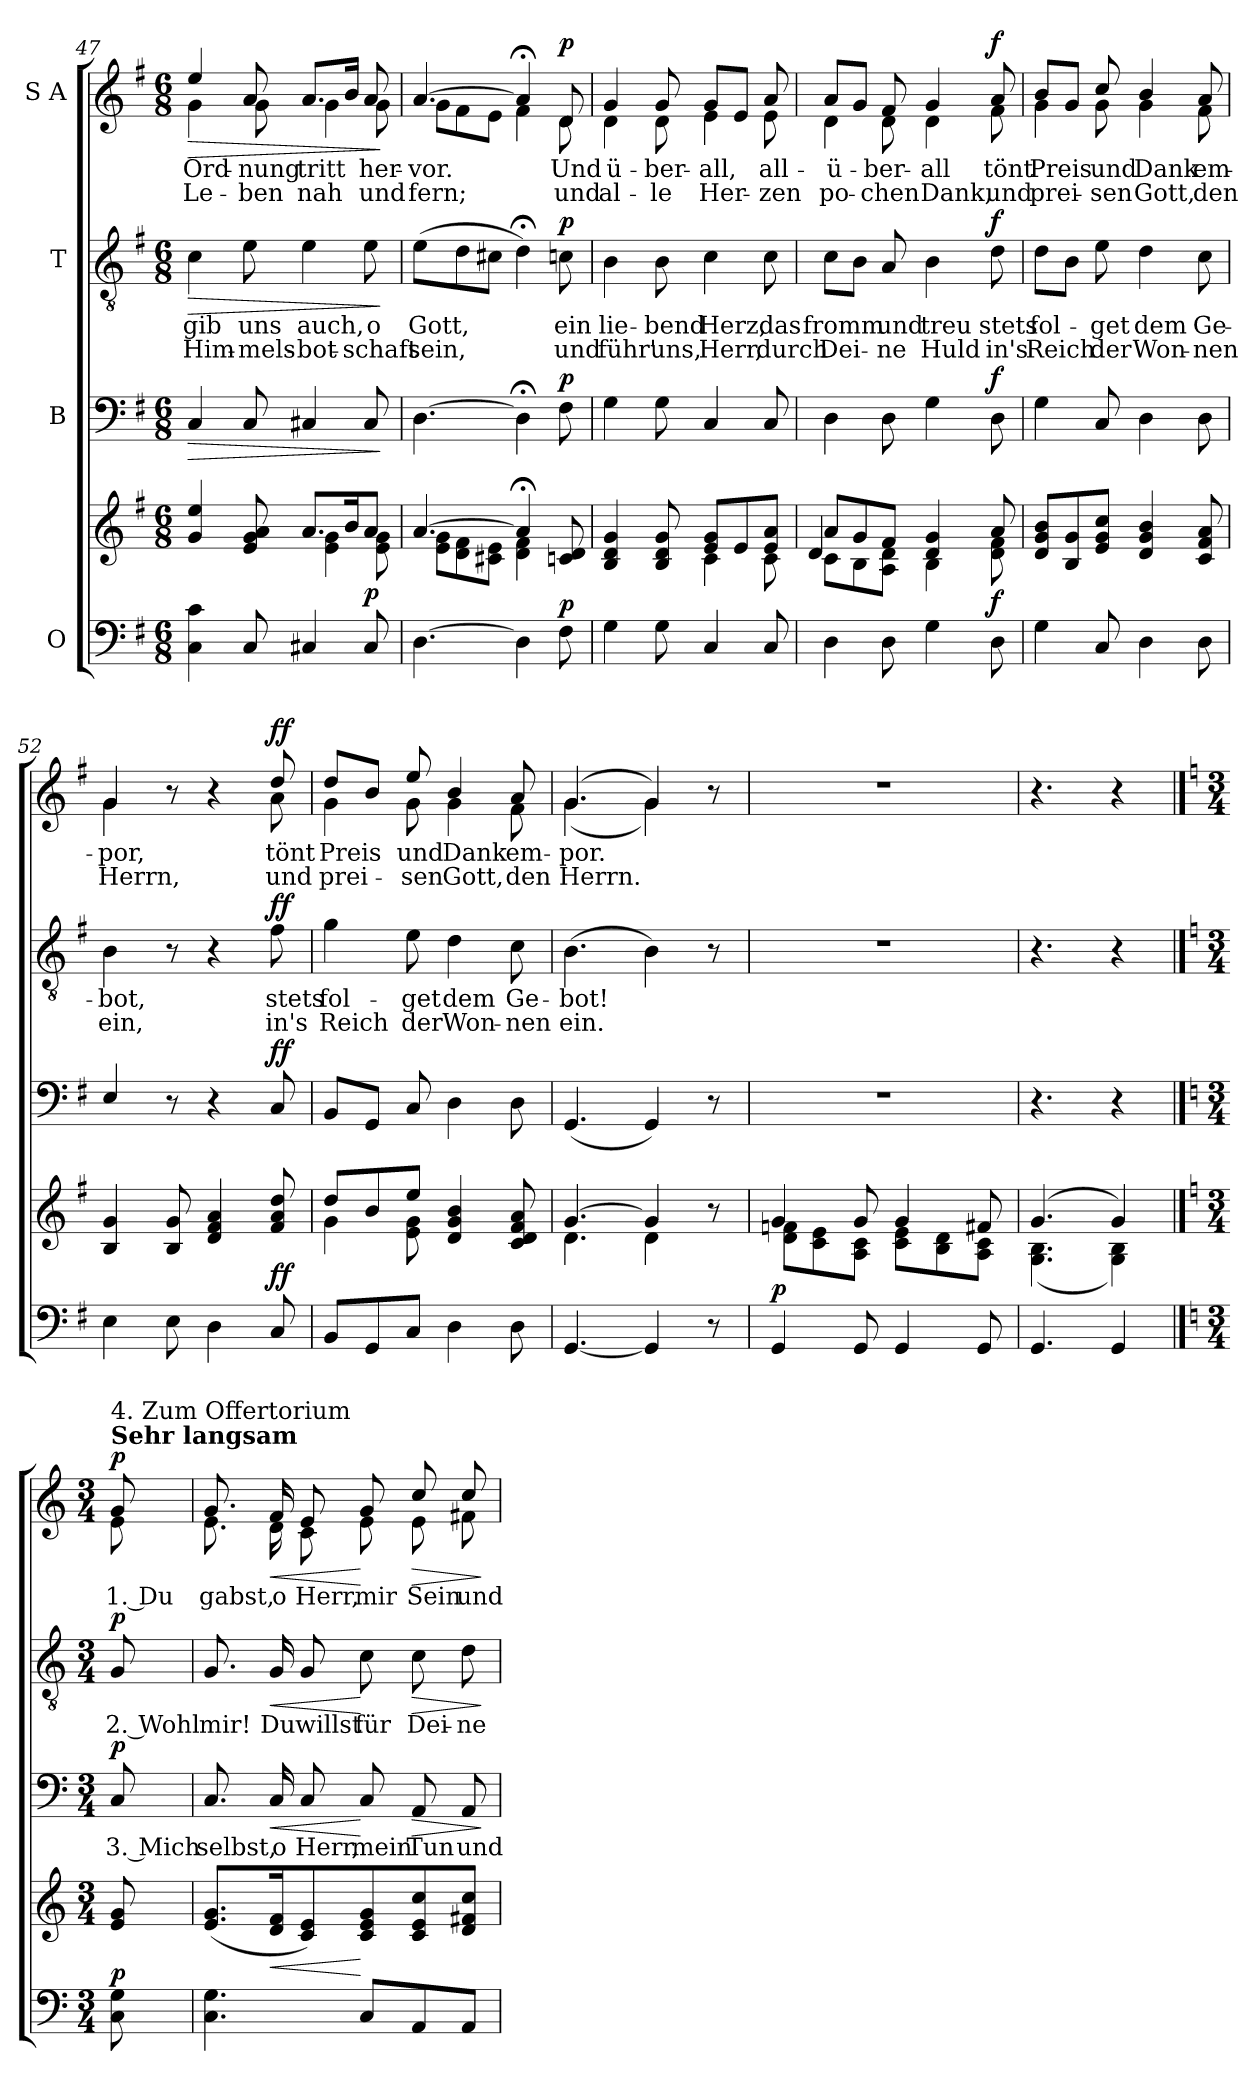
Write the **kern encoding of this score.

**kern	**kern	**dynam	**kern	**text	**dynam	**kern	**text	**text	**dynam	**kern	**text	**text	**dynam
*part4	*part4	*part4	*part3	*part3	*part3	*part2	*part2	*part2	*part2	*part1	*part1	*part1	*part1
*staff5	*staff4	*staff4/5	*staff3	*staff3	*staff3	*staff2	*staff2	*staff2	*staff2	*staff1	*staff1	*staff1	*staff1
*I"O	*	*	*I"B	*	*	*I"T	*	*	*	*I"S A	*	*	*
*clefF4	*clefG2	*	*clefF4	*	*	*clefGv2	*	*	*	*clefG2	*	*	*
*k[f#]	*k[f#]	*	*k[f#]	*	*	*k[f#]	*	*	*	*k[f#]	*	*	*
*M6/8	*M6/8	*	*M6/8	*	*	*M6/8	*	*	*	*M6/8	*	*	*
=47	=47	=47	=47	=47	=47	=47	=47	=47	=47	=47	=47	=47	=47
*	*^	*	*	*	*	*	*	*	*	*	*	*	*
!	!	!	!	!	!	!LO:HP:b	!	!	!	!LO:HP:b	!	!	!	!LO:HP:b
*	*	*	*	*	*	*	*	*	*	*	*^	*	*	*
4C\ 4c\	4g/ 4ee/	4.rgyy	.	4C/	.	>	4c\	gib	Him-	>	4ee/	4g\	Ord-	Le-	>
8C/	8e/ 8g/ 8a/	.	.	8C/	.	.	8e\	uns	-mels-	.	8a/	8g\	-nung	-ben	.
4C#X/	8.a/L	4e\ 4g\	.	4C#X/	.	.	4e\	auch,	-bot-	.	8.a/L	4g\	tritt	nah	.
.	16b/K	.	.	.	.	.	.	.	.	.	16b/Jk	.	.	.	.
!	!	!	!LO:DY:a=2	!	!	!	!	!	!	!	!	!	!	!	!
8C#/	8a/J	8e\ 8g\	p	8C#/	.	.	8e\	o	-schaft	.	8a/	8g\	her-	und	.
*	*v	*v	*	*	*	*	*	*	*	*	*v	*v	*	*	*
.	.	.	.	.	]	.	.	.	]	.	.	.	]
!!LO:LB:g=z
=48	=48	=48	=48	=48	=48	=48	=48	=48	=48	=48	=48	=48	=48
*	*^	*	*	*	*	*	*	*	*	*^	*	*	*
[4.D\	[4.a/	8e\ 8g\L	.	[4.D\	.	.	(8e\L	Gott,	sein,	.	[4.a/	8g\L	-vor.	fern;	.
.	.	8d\ 8f#\	.	.	.	.	8d\	.	.	.	.	8f#\	.	.	.
.	.	8c#X\ 8e\J	.	.	.	.	8c#X\J	.	.	.	.	8e\J	.	.	.
4D\]	4a;</]	4d\ 4f#\	.	4D;<\]	.	.	4d;<\)	.	.	.	4a;</]	4f#\	.	.	.
!	!	!	!LO:DY:a=2	!	!	!LO:DY:a	!	!	!	!LO:DY:a	!	!	!	!	!LO:DY:a
8F#\	8cn/ 8d/	8ryy	p	8F#\	.	p	8cn\	ein	und	p	8d/	8d\	Und	und	p
=49	=49	=49	=49	=49	=49	=49	=49	=49	=49	=49	=49	=49	=49	=49	=49
4G\	4B/ 4d/ 4g/	4.ryy	.	4G\	.	.	4B\	lie-	führ'	.	4g/	4d\	ü-	al-	.
8G\	8B/ 8d/ 8g/	.	.	8G\	.	.	8B\	-bend	uns,	.	8g/	8d\	-ber-	-le	.
4C/	8e/ 8g/L	4c\	.	4C/	.	.	4c\	Herz,	Herr,	.	8g/L	4e\	-all,	Her-	.
.	8e/	.	.	.	.	.	.	.	.	.	8e/J	.	.	.	.
8C/	8e/ 8a/J	8c\	.	8C/	.	.	8c\	das	durch	.	8a/	8e\	all-	-zen	.
=50	=50	=50	=50	=50	=50	=50	=50	=50	=50	=50	=50	=50	=50	=50	=50
*	*	*^	*	*	*	*	*	*	*	*	*	*	*	*	*
4D\	8a/L	8c\L	4d/	.	4D\	.	.	8c\L	fromm	Dei-	.	8a/L	4d\	-ü-	po-	.
.	8g/	8B\	.	.	.	.	.	8B\J	.	.	.	8g/J	.	.	.	.
8D\	8f#/J	8A\ 8d\J	2ryy	.	8D\	.	.	8A/	und	-ne	.	8f#/	8d\	-ber-	-chen	.
4G\	4d/ 4g/	4B\	.	.	4G\	.	.	4B\	treu	Huld	.	4g/	4d\	-all	Dank,	.
!	!	!	!	!LO:DY:a=2	!	!	!LO:DY:a	!	!	!	!LO:DY:a	!	!	!	!	!LO:DY:a
8D\	8a/	8d\ 8f#\	.	f	8D\	.	f	8d\	stets	in's	f	8a/	8f#\	tönt	und	f
*	*v	*v	*v	*	*	*	*	*	*	*	*	*	*	*	*	*
=51	=51	=51	=51	=51	=51	=51	=51	=51	=51	=51	=51	=51	=51	=51
4G\	8d/ 8g/ 8b/L	.	4G\	.	.	8d\L	fol-	Reich	.	8b/L	4g\	-Preis	prei-	.
.	8B/ 8g/	.	.	.	.	8B\J	.	.	.	8g/J	.	.	.	.
8C/	8e/ 8g/ 8cc/J	.	8C/	.	.	8e\	-get	der	.	8cc/	8g\	und	-sen	.
4D\	4d/ 4g/ 4b/	.	4D\	.	.	4d\	dem	Won-	.	4b/	4g\	Dank	Gott,	.
8D\	8c/ 8f#/ 8a/	.	8D\	.	.	8c\	Ge-	-nen	.	8a/	8f#\	em-	den	.
!!LO:LB:g=z	!!
=52	=52	=52	=52	=52	=52	=52	=52	=52	=52	=52	=52	=52	=52	=52
4E\	4B/ 4g/	.	4E/	.	.	4B\	-bot,	ein,	.	4g/	4g\	-por,	Herrn,	.
8E\	8B/ 8g/	.	8r	.	.	8r	.	.	.	8r	8ryy	.	.	.
4D\	4d/ 4f#/ 4a/	.	4r	.	.	4r	.	.	.	4r	4ryy	.	.	.
!	!	!LO:DY:a=2	!	!	!LO:DY:a	!	!	!	!LO:DY:a	!	!	!	!	!LO:DY:a
8C/	8f#/ 8a/ 8dd/	ff	8C/	.	ff	8f#\	stets	in's	ff	8dd/	8a\	tönt	und	ff
=53	=53	=53	=53	=53	=53	=53	=53	=53	=53	=53	=53	=53	=53	=53
*	*^	*	*	*	*	*	*	*	*	*	*	*	*	*
8BB/L	8dd/L	4g\	.	8BB/L	.	.	4g\	fol-	Reich	.	8dd/L	4g\	-Preis	prei-	.
8GG/	8b/	.	.	8GG/J	.	.	.	.	.	.	8b/J	.	.	.	.
8C/J	8ee/J	8e\ 8g\	.	8C/	.	.	8e\	-get	der	.	8ee/	8g\	und	-sen	.
4D\	4d/ 4g/ 4b/	4.ryy	.	4D\	.	.	4d\	dem	Won-	.	4b/	4g\	Dank	Gott,	.
8D\	8c/ 8d/ 8f#/ 8a/	.	.	8D\	.	.	8c\	Ge-	-nen	.	8a/	8f#\	em-	den	.
=54	=54	=54	=54	=54	=54	=54	=54	=54	=54	=54	=54	=54	=54	=54	=54
[4.GG/	[4.g/	4.d\	.	(4.GG/	.	.	(4.B\	-bot!	ein.	.	(4.g/	(4.g\	-por.	Herrn.	.
4GG/]	4g/]	4d\	.	4GG/)	.	.	4B\)	.	.	.	4g/)	4g\)	.	.	.
8r	8r	8ryy	.	8r	.	.	8r	.	.	.	8r	8ryy	.	.	.
=55	=55	=55	=55	=55	=55	=55	=55	=55	=55	=55	=55	=55	=55	=55	=55
!	!	!	!LO:DY:a=2	!	!	!	!	!	!	!	!	!	!	!	!
*	*	*	*	*	*	*	*	*	*	*	*v	*v	*	*	*
4GG/	4g/	8d\ 8fn\L	p	2.r	.	.	2.r	.	.	.	2.r	.	.	.
.	.	8c\ 8e\	.	.	.	.	.	.	.	.	.	.	.	.
8GG/	8g/	8A\ 8c\J	.	.	.	.	.	.	.	.	.	.	.	.
4GG/	4g/	8c\ 8e\L	.	.	.	.	.	.	.	.	.	.	.	.
.	.	8B\ 8d\	.	.	.	.	.	.	.	.	.	.	.	.
8GG/	8f#X/	8A\ 8c\J	.	.	.	.	.	.	.	.	.	.	.	.
=56	=56	=56	=56	=56	=56	=56	=56	=56	=56	=56	=56	=56	=56	=56
4.GG/	(4.g/	(4.G\ 4.B\	.	4.r	.	.	4.r	.	.	.	4.r	.	.	.
4GG/	4g/)	4G\ 4B\)	.	4r	.	.	4r	.	.	.	4r	.	.	.
*	*v	*v	*	*	*	*	*	*	*	*	*	*	*	*
!!LO:PB:g=z
==57	==57	==57	==57	==57	==57	==57	==57	==57	==57	==57	==57	==57	==57
*k[]	*k[]	*	*k[]	*	*	*k[]	*	*	*	*k[]	*	*	*
*M3/4	*M3/4	*	*M3/4	*	*	*M3/4	*	*	*	*M3/4	*	*	*
*	*^	*	*	*	*	*	*	*	*	*^	*	*	*
!	!	!	!	!	!	!	!	!	!	!	!LO:TX:a:B:t=Sehr langsam	!	!	!	!
!	!	!	!	!	!	!	!	!	!	!	!LO:TX:a:t=4. Zum Offertorium	!	!	!	!
!	!	!	!LO:DY:a=2	!	!	!LO:DY:a	!	!	!	!LO:DY:a	!	!	!	!	!LO:DY:a
*	*v	*v	*	*	*	*	*	*	*	*	*	*	*	*	*
8C\ 8G\	8e/ 8g/	p	8C/	3. Mich	p	8G/	2. Wohl	.	p	8g/	8e\	1. Du	.	p
=58	=58	=58	=58	=58	=58	=58	=58	=58	=58	=58	=58	=58	=58	=58
4.C\ 4.G\	(8.e/ 8.g/L	.	8.C/	selbst,	.	8.G/	mir!	.	.	8.g/	8.e\	gabst,	.	.
!	!	!LO:HP:b	!	!	!LO:HP:b	!	!	!	!LO:HP:b	!	!	!	!	!LO:HP:b
.	16d/ 16f/K	<	16C/	o	<	16G/	Du	.	<	16f/	16d\	o	.	<
.	8c/ 8e/)	.	8C/	Herr,	.	8G/	willst	.	.	8e/	8c\	Herr,	.	.
8C/L	8c/ 8e/ 8g/	[	8C/	mein	[	8c\	für	.	[	8g/	8e\	mir	.	[
!	!	!	!	!	!LO:HP:b	!	!	!	!LO:HP:b	!	!	!	!	!LO:HP:b
8AA/	8c/ 8e/ 8cc/	.	8AA/	Tun	>	8c\	Dei-	.	>	8cc/	8e\	Sein	.	>
8AA/J	8d/ 8f#X/ 8cc/J	.	8AA/	und	.	8d\	-ne	.	.	8cc/	8f#X\	und	.	.
*	*	*	*	*	*	*	*	*	*	*v	*v	*	*	*
.	.	.	.	.	]	.	.	.	]	.	.	.	]
=	=	=	=	=	=	=	=	=	=	=	=	=	=
*-	*-	*-	*-	*-	*-	*-	*-	*-	*-	*-	*-	*-	*-
